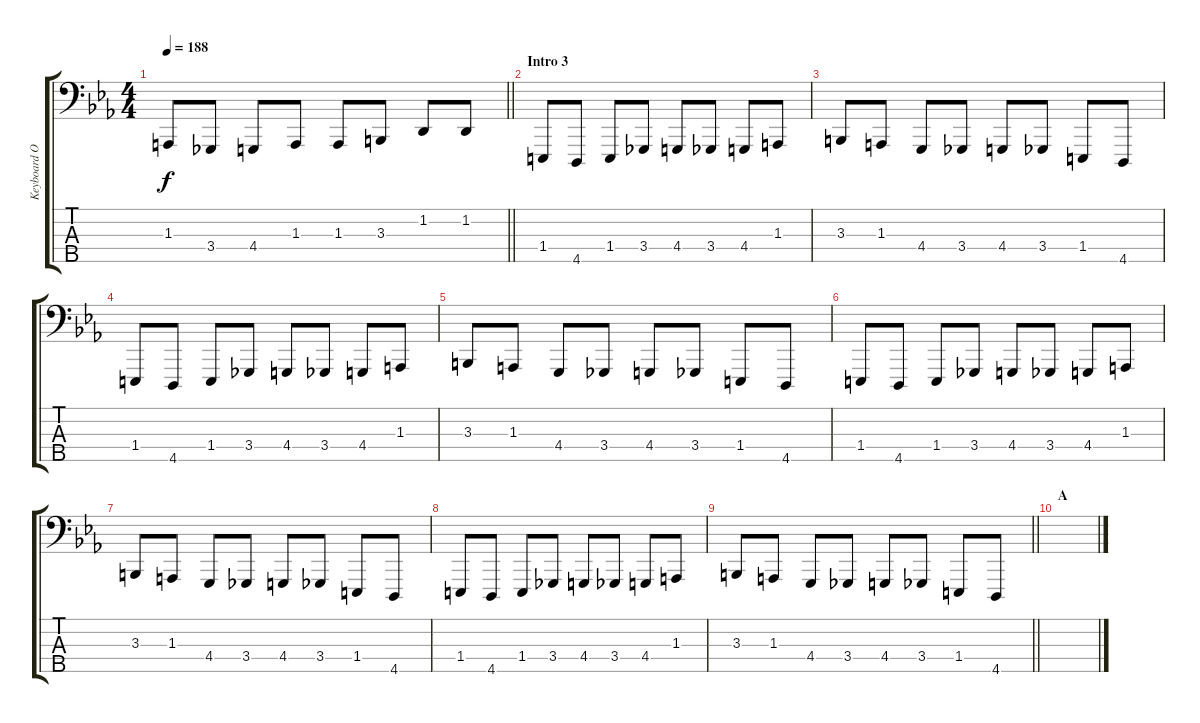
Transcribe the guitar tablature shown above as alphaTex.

\track ("Keyboard Org.2" "Keyboard O") {instrument churchorgan}
\staff {score tabs}
\tuning (Gb2 Db2 Ab1 Eb1 Bb0) {hide}
\ts (4 4)
\tempo 188
\clef f4
\barLineRight lightlight
\ks eb
1.3.8{dy f} 3.4.8 4.4.8 1.3.8 1.3.8 3.3.8 1.2.8 1.2.8 |
\section ("" "Intro 3")
1.4.8 4.5.8 1.4.8 3.4.8 4.4.8 3.4.8 4.4.8 1.3.8 |
3.3.8 1.3.8 4.4.8 3.4.8 4.4.8 3.4.8 1.4.8 4.5.8 |
1.4.8 4.5.8 1.4.8 3.4.8 4.4.8 3.4.8 4.4.8 1.3.8 |
3.3.8 1.3.8 4.4.8 3.4.8 4.4.8 3.4.8 1.4.8 4.5.8 |
1.4.8 4.5.8 1.4.8 3.4.8 4.4.8 3.4.8 4.4.8 1.3.8 |
3.3.8 1.3.8 4.4.8 3.4.8 4.4.8 3.4.8 1.4.8 4.5.8 |
1.4.8 4.5.8 1.4.8 3.4.8 4.4.8 3.4.8 4.4.8 1.3.8 |
\barLineRight lightlight
3.3.8 1.3.8 4.4.8 3.4.8 4.4.8 3.4.8 1.4.8 4.5.8 |
\section ("" "A")
